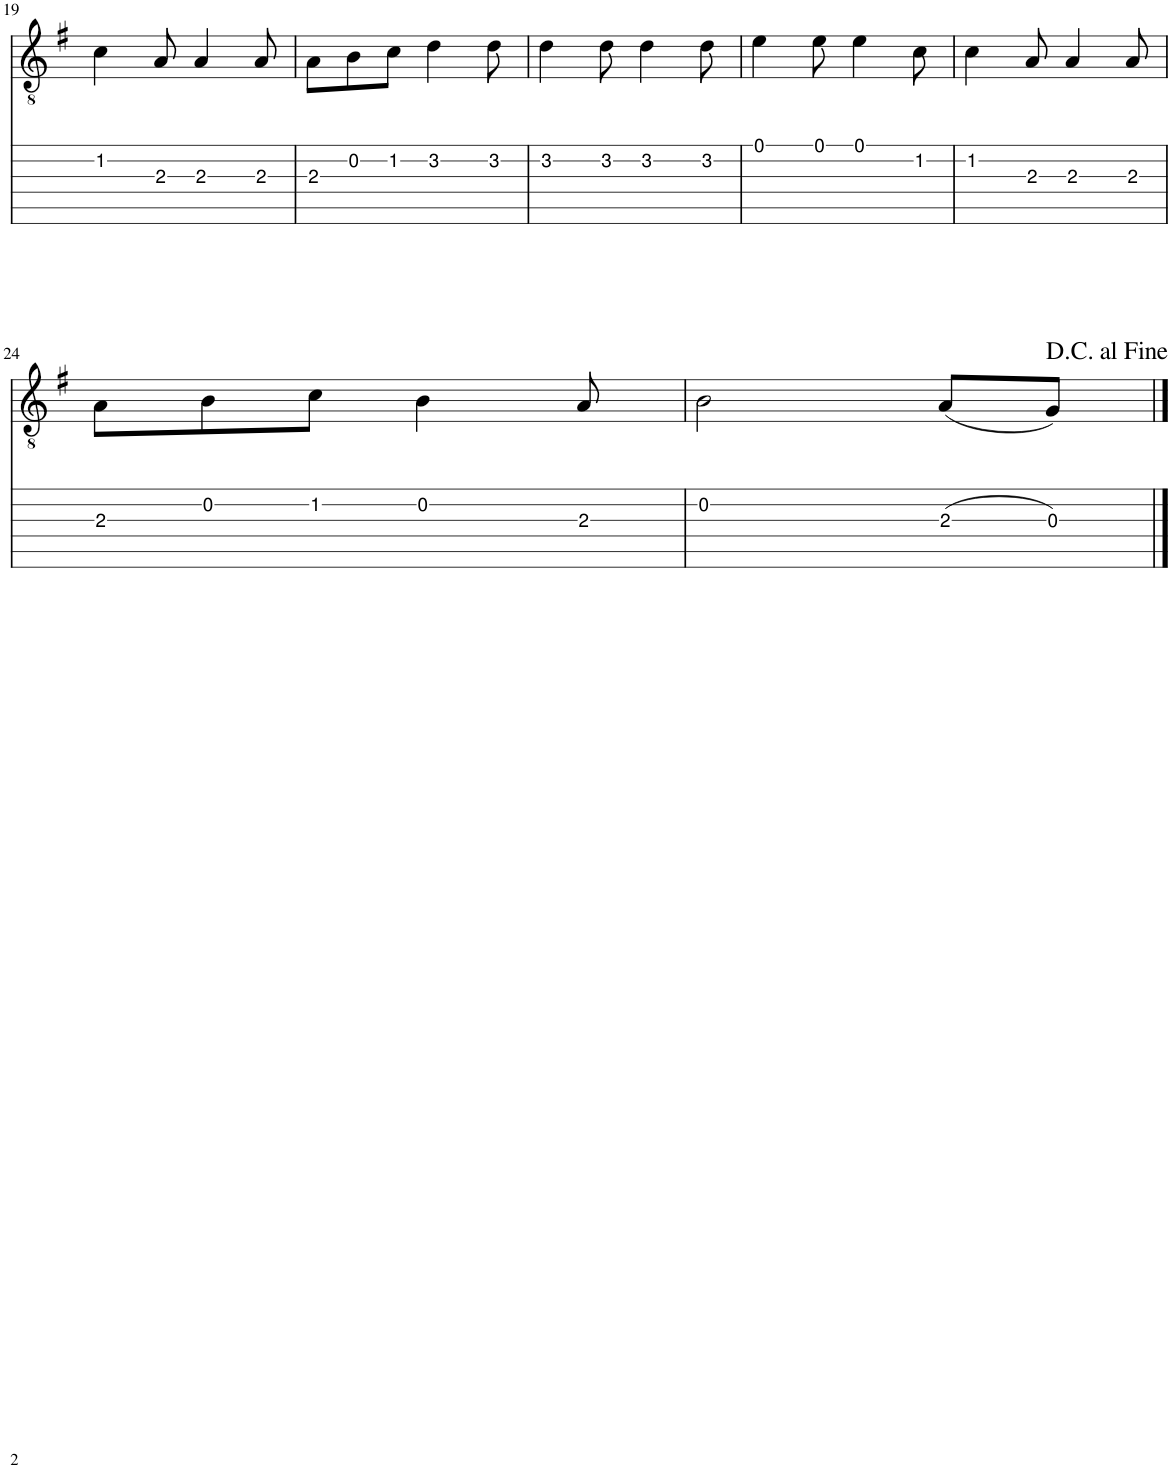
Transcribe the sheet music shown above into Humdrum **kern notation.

**kern	**kern
*part1	*part1
*staff2	*staff1
*I"Guitar	*
*I'Guit.	*
!!LO:PB:g=z
*	*clefGv2
*k[f#]	*k[f#]
*M6/8	*M6/8
=19	=19
4c	4c\
8A	8A/
4A	4A/
8A	8A/
=20	=20
8AL	8A\L
8B	8B\
8cJ	8c\J
4d	4d\
8d	8d\
=21	=21
4d	4d\
8d	8d\
4d	4d\
8d	8d\
=22	=22
4e	4e\
8e	8e\
4e	4e\
8c	8c\
=23	=23
4c	4c\
8A	8A/
4A	4A/
8A	8A/
!!LO:LB:g=z
=24	=24
8AL	8A\L
8B	8B\
8cJ	8c\J
4B	4B\
8A	8A/
=25	=25
2B	2B\
8AL	(8A/L
8GJ	8G/J)
==	==
*-	*-
